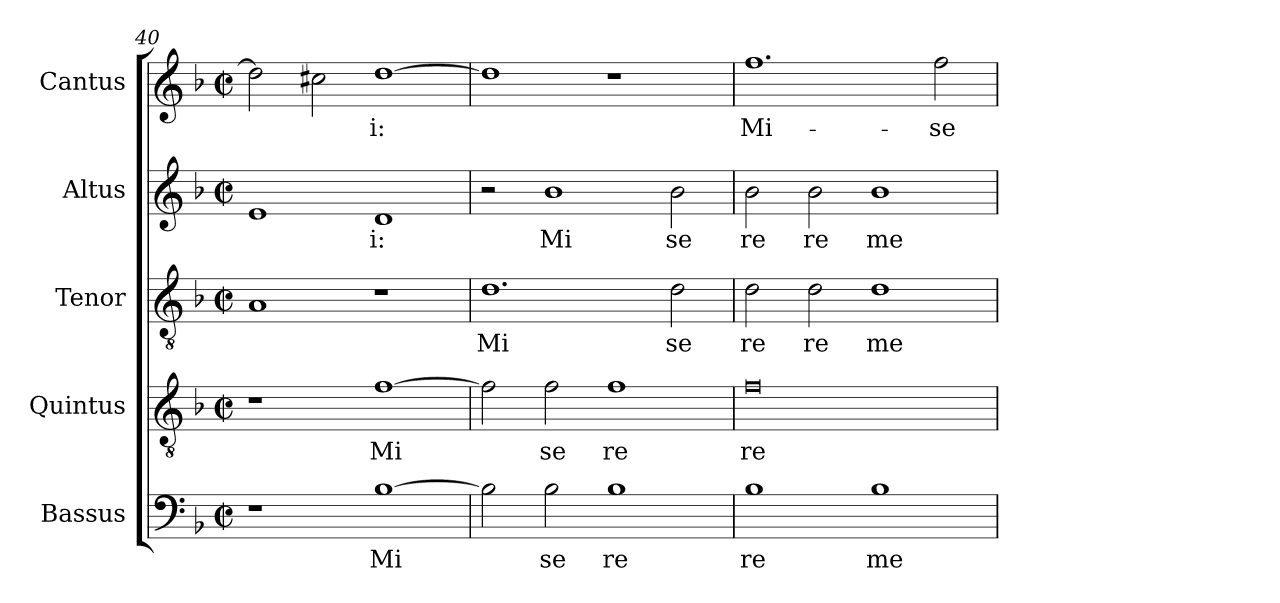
**kern	**text	**kern	**text	**kern	**text	**kern	**text	**kern	**text
*part5	*part5	*part4	*part4	*part3	*part3	*part2	*part2	*part1	*part1
*staff5	*staff5	*staff4	*staff4	*staff3	*staff3	*staff2	*staff2	*staff1	*staff1
*I"Bassus	*	*I"Quintus	*	*I"Tenor	*	*I"Altus	*	*I"Cantus	*
*clefF4	*	*clefGv2	*	*clefGv2	*	*clefG2	*	*clefG2	*
*k[b-]	*	*k[b-]	*	*k[b-]	*	*k[b-]	*	*k[b-]	*
*F:	*	*F:	*	*F:	*	*F:	*	*F:	*
*M2/2	*	*M2/2	*	*M2/2	*	*M2/2	*	*M2/2	*
*met(c|)	*	*met(c|)	*	*met(c|)	*	*met(c|)	*	*met(c|)	*
=40	=40	=40	=40	=40	=40	=40	=40	=40	=40
1r	.	1r	.	1A	.	1e	.	2dd\]	.
.	.	.	.	.	.	.	.	2cc#\	.
!	!LO:LY:b:cj	!	!LO:LY:b:cj	!	!	!	!LO:LY:b:cj	!	!LO:LY:b:rj
[>1B-	Mi	[>1f	Mi	1r	.	1d	i:	[>1dd	-i:
=41	=41	=41	=41	=41	=41	=41	=41	=41	=41
!	!	!	!	!	!LO:LY:b:cj	!	!	!	!
2B-\]	.	2f\]	.	1.d	Mi	2r	.	1dd]	.
!	!LO:LY:b:cj	!	!LO:LY:b:cj	!	!	!	!LO:LY:b:cj	!	!
2B-\	se	2f\	se	.	.	1b-	Mi	.	.
!	!LO:LY:b:cj	!	!LO:LY:b:cj	!	!	!	!	!	!
1B-	re	1f	re	.	.	.	.	1r	.
!	!	!	!	!	!LO:LY:b:cj	!	!LO:LY:b:cj	!	!
.	.	.	.	2d\	se	2b-\	se	.	.
=42	=42	=42	=42	=42	=42	=42	=42	=42	=42
!	!LO:LY:b:cj	!	!LO:LY:b:cj	!	!LO:LY:b:cj	!	!LO:LY:b:cj	!	!LO:LY:b:cj
1B-	re	0f	re	2d\	re	2b-\	re	1.ff	Mi-
!	!	!	!	!	!LO:LY:b:cj	!	!LO:LY:b:cj	!	!
.	.	.	.	2d\	re	2b-\	re	.	.
!	!LO:LY:b:cj	!	!	!	!LO:LY:b:cj	!	!LO:LY:b:cj	!	!
1B-	me	.	.	1d	me	1b-	me	.	.
!	!	!	!	!	!	!	!	!	!LO:LY:b:cj
.	.	.	.	.	.	.	.	2ff\	-se-
=	=	=	=	=	=	=	=	=	=
*-	*-	*-	*-	*-	*-	*-	*-	*-	*-
